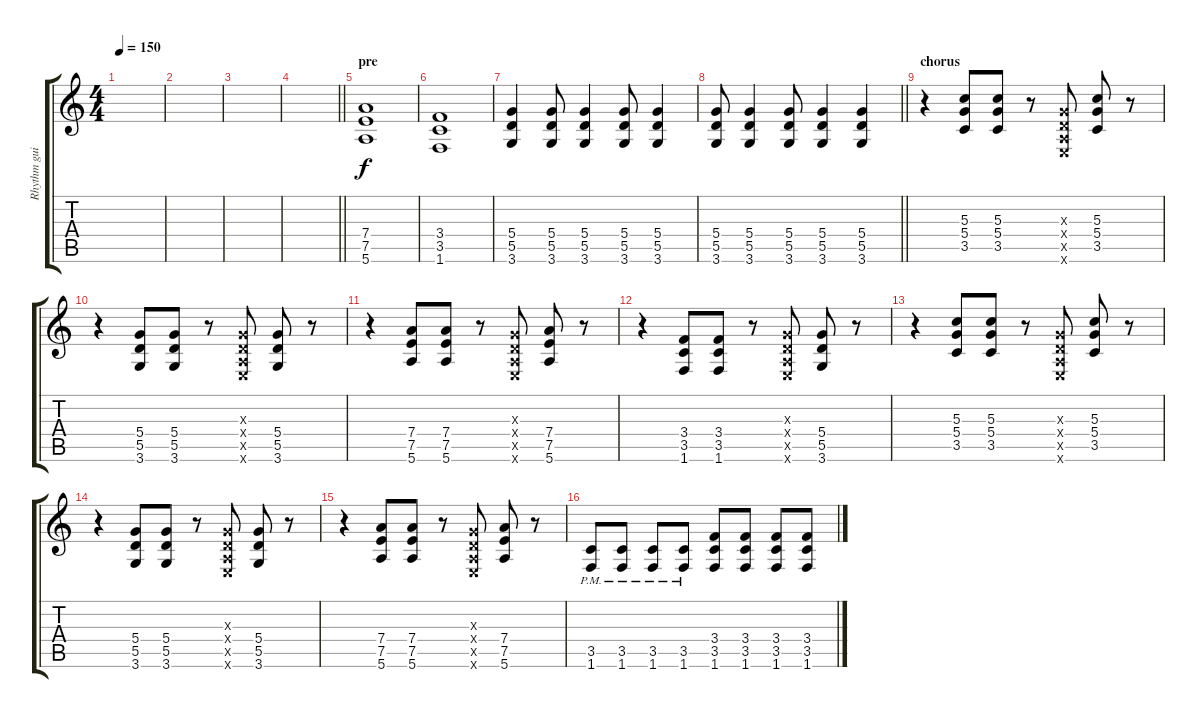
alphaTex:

\track ("Rhythm guitar" "Rhythm gui") {instrument electricguitarclean}
\staff {score tabs}
\tuning (E4 B3 G3 D3 A2 E2) {hide}
\ts (4 4)
\tempo 150
\clef g2
\ks c
|
|
|
\barLineRight lightlight
|
\section ("" "pre")
(7.4 7.5 5.6).1{instrument overdrivenguitar} |
(3.4 3.5 1.6).1 |
(5.4 5.5 3.6).4 (5.4 5.5 3.6).8 (5.4 5.5 3.6).4 (5.4 5.5 3.6).8 (5.4 5.5 3.6).4 |
\barLineRight lightlight
(5.4 5.5 3.6).8 (5.4 5.5 3.6).4 (5.4 5.5 3.6).8 (5.4 5.5 3.6).4 (5.4 5.5 3.6).4 |
\section ("" "chorus")
r.4 (5.3 5.4 3.5).8 (5.3 5.4 3.5).8 r.8 (0.3{x} 0.4{x} 0.5{x} 0.6{x}).8 (5.3 5.4 3.5).8 r.8 |
r.4 (5.4 5.5 3.6).8 (5.4 5.5 3.6).8 r.8 (0.3{x} 0.4{x} 0.5{x} 0.6{x}).8 (5.4 5.5 3.6).8 r.8 |
r.4 (7.4 7.5 5.6).8 (7.4 7.5 5.6).8 r.8 (0.3{x} 0.4{x} 0.5{x} 0.6{x}).8 (7.4 7.5 5.6).8 r.8 |
r.4 (3.4 3.5 1.6).8 (3.4 3.5 1.6).8 r.8 (0.3{x} 0.4{x} 0.5{x} 0.6{x}).8 (5.4 5.5 3.6).8 r.8 |
r.4 (5.3 5.4 3.5).8 (5.3 5.4 3.5).8 r.8 (0.3{x} 0.4{x} 0.5{x} 0.6{x}).8 (5.3 5.4 3.5).8 r.8 |
r.4 (5.4 5.5 3.6).8 (5.4 5.5 3.6).8 r.8 (0.3{x} 0.4{x} 0.5{x} 0.6{x}).8 (5.4 5.5 3.6).8 r.8 |
r.4 (7.4 7.5 5.6).8 (7.4 7.5 5.6).8 r.8 (0.3{x} 0.4{x} 0.5{x} 0.6{x}).8 (7.4 7.5 5.6).8 r.8 |
(3.5{pm} 1.6{pm}).8 (3.5{pm} 1.6{pm}).8 (3.5{pm} 1.6{pm}).8 (3.5{pm} 1.6{pm}).8 (3.4 3.5 1.6).8 (3.4 3.5 1.6).8 (3.4 3.5 1.6).8 (3.4 3.5 1.6).8
